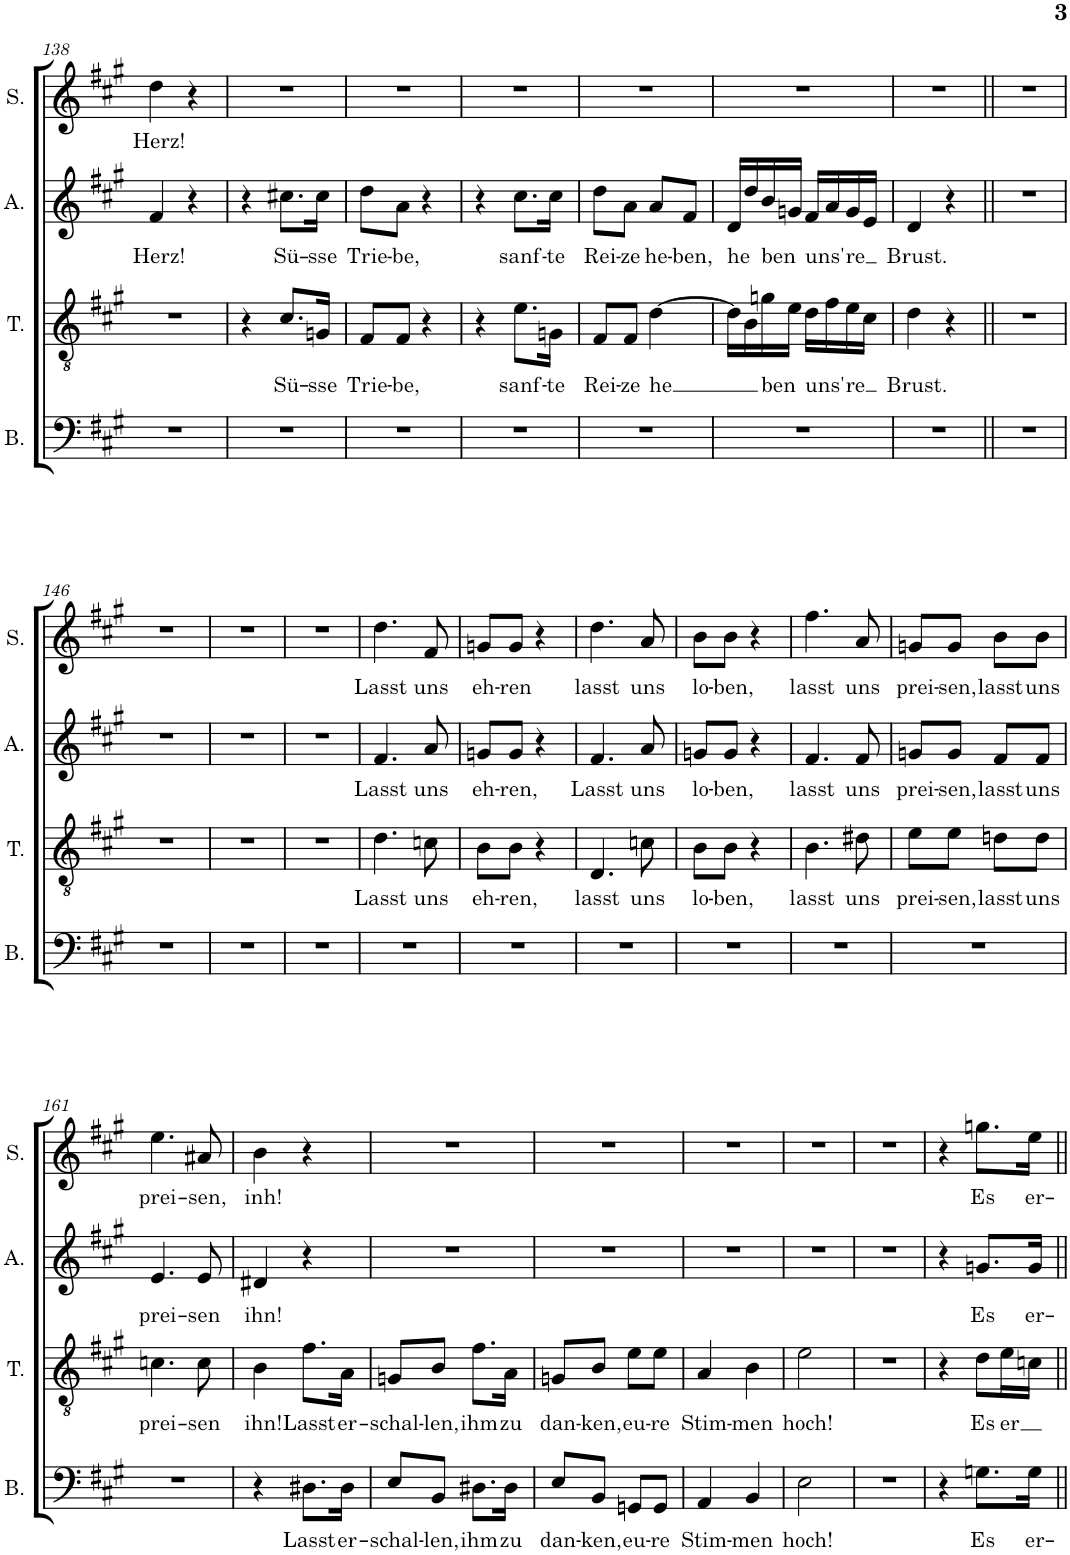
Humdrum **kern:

**kern	**text	**kern	**text	**kern	**text	**kern	**text
*part4	*part4	*part3	*part3	*part2	*part2	*part1	*part1
*staff4	*staff4	*staff3	*staff3	*staff2	*staff2	*staff1	*staff1
*I"Bass	*	*I"Tenor	*	*I"Alto	*	*I"Soprano	*
*I'B.	*	*I'T.	*	*I'A.	*	*I'S.	*
!!LO:PB:g=z
*clefF4	*	*clefGv2	*	*clefG2	*	*clefG2	*
*k[f#c#g#]	*	*k[f#c#g#]	*	*k[f#c#g#]	*	*k[f#c#g#]	*
*M2/4	*	*M2/4	*	*M2/4	*	*M2/4	*
=138	=138	=138	=138	=138	=138	=138	=138
!	!	!	!	!	!LO:LY:b	!	!LO:LY:b
2r	.	2r	.	4f#/	Herz!	4dd\	Herz!
.	.	.	.	4r	.	4r	.
=139	=139	=139	=139	=139	=139	=139	=139
2r	.	4r	.	4r	.	2r	.
!	!	!	!LO:LY:b	!	!LO:LY:b	!	!
.	.	8.c#/L	Sü-	8.cc#X\L	Sü-	.	.
!	!	!	!LO:LY:b	!	!LO:LY:b	!	!
.	.	16Gn/Jk	-sse	16cc#\Jk	-sse	.	.
=140	=140	=140	=140	=140	=140	=140	=140
!	!	!	!LO:LY:b	!	!LO:LY:b	!	!
2r	.	8F#/L	Trie-	8dd\L	Trie-	2r	.
!	!	!	!LO:LY:b	!	!LO:LY:b	!	!
.	.	8F#/J	-be,	8a\J	-be,	.	.
.	.	4r	.	4r	.	.	.
=141	=141	=141	=141	=141	=141	=141	=141
2r	.	4r	.	4r	.	2r	.
!	!	!	!LO:LY:b	!	!LO:LY:b	!	!
.	.	8.e\L	sanf-	8.cc#\L	sanf-	.	.
!	!	!	!LO:LY:b	!	!LO:LY:b	!	!
.	.	16Gn\Jk	-te	16cc#\Jk	-te	.	.
=142	=142	=142	=142	=142	=142	=142	=142
!	!	!	!LO:LY:b	!	!LO:LY:b	!	!
2r	.	8F#/L	Rei-	8dd\L	Rei-	2r	.
!	!	!	!LO:LY:b	!	!LO:LY:b	!	!
.	.	8F#/J	-ze	8a\J	-ze	.	.
!	!	!	!LO:LY:b	!	!LO:LY:b	!	!
.	.	[4d\	he	8a/L	he-	.	.
!	!	!	!	!	!LO:LY:b	!	!
.	.	.	.	8f#/J	-ben,	.	.
=143	=143	=143	=143	=143	=143	=143	=143
!	!	!	!	!	!LO:LY:b	!	!
2r	.	16d\LL]	.	16d/LL	he	2r	.
.	.	16B\	.	16dd/	.	.	.
!	!	!	!LO:LY:b	!	!LO:LY:b	!	!
.	.	16gn\	ben	16b/	ben	.	.
.	.	16e\JJ	.	16gn/JJ	.	.	.
!	!	!	!LO:LY:b	!	!LO:LY:b	!	!
.	.	16d\LL	uns'	16f#/LL	-uns'	.	.
.	.	16f#\	.	16a/	.	.	.
!	!	!	!LO:LY:b	!	!LO:LY:b	!	!
.	.	16e\	re	16g/	re	.	.
.	.	16c#\JJ	.	16e/JJ	.	.	.
=144	=144	=144	=144	=144	=144	=144	=144
!	!	!	!LO:LY:b	!	!LO:LY:b	!	!
2r	.	4d\	Brust.	4d/	Brust.	2r	.
.	.	4r	.	4r	.	.	.
=145||	=145||	=145||	=145||	=145||	=145||	=145||	=145||
2r	.	2r	.	2r	.	2r	.
!!LO:LB:g=z
=146	=146	=146	=146	=146	=146	=146	=146
2r	.	2r	.	2r	.	2r	.
=147	=147	=147	=147	=147	=147	=147	=147
2r	.	2r	.	2r	.	2r	.
=148	=148	=148	=148	=148	=148	=148	=148
2r	.	2r	.	2r	.	2r	.
=155	=155	=155	=155	=155	=155	=155	=155
!	!	!	!LO:LY:b	!	!LO:LY:b	!	!LO:LY:b
2r	.	4.d\	Lasst	4.f#/	Lasst	4.dd\	Lasst
!	!	!	!LO:LY:b	!	!LO:LY:b	!	!LO:LY:b
.	.	8cn\	uns	8a/	uns	8f#/	uns
=156	=156	=156	=156	=156	=156	=156	=156
!	!	!	!LO:LY:b	!	!LO:LY:b	!	!LO:LY:b
2r	.	8B\L	eh-	8gn/L	eh-	8gn/L	eh-
!	!	!	!LO:LY:b	!	!LO:LY:b	!	!LO:LY:b
.	.	8B\J	-ren,	8g/J	-ren,	8g/J	-ren
.	.	4r	.	4r	.	4r	.
=157	=157	=157	=157	=157	=157	=157	=157
!	!	!	!LO:LY:b	!	!LO:LY:b	!	!LO:LY:b
2r	.	4.D/	lasst	4.f#/	Lasst	4.dd\	lasst
!	!	!	!LO:LY:b	!	!LO:LY:b	!	!LO:LY:b
.	.	8cn\	uns	8a/	uns	8a/	uns
=158	=158	=158	=158	=158	=158	=158	=158
!	!	!	!LO:LY:b	!	!LO:LY:b	!	!LO:LY:b
2r	.	8B\L	lo-	8gn/L	lo-	8b\L	lo-
!	!	!	!LO:LY:b	!	!LO:LY:b	!	!LO:LY:b
.	.	8B\J	-ben,	8g/J	-ben,	8b\J	-ben,
.	.	4r	.	4r	.	4r	.
=159	=159	=159	=159	=159	=159	=159	=159
!	!	!	!LO:LY:b	!	!LO:LY:b	!	!LO:LY:b
2r	.	4.B\	lasst	4.f#/	lasst	4.ff#\	lasst
!	!	!	!LO:LY:b	!	!LO:LY:b	!	!LO:LY:b
.	.	8d#X\	uns	8f#/	uns	8a/	uns
=160	=160	=160	=160	=160	=160	=160	=160
!	!	!	!LO:LY:b	!	!LO:LY:b	!	!LO:LY:b
2r	.	8e\L	prei-	8gn/L	prei-	8gn/L	prei-
!	!	!	!LO:LY:b	!	!LO:LY:b	!	!LO:LY:b
.	.	8e\J	-sen,	8g/J	-sen,	8g/J	-sen,
!	!	!	!LO:LY:b	!	!LO:LY:b	!	!LO:LY:b
.	.	8dn\L	lasst	8f#/L	lasst	8b\L	lasst
!	!	!	!LO:LY:b	!	!LO:LY:b	!	!LO:LY:b
.	.	8d\J	uns	8f#/J	uns	8b\J	uns
!!LO:LB:g=z
=161	=161	=161	=161	=161	=161	=161	=161
!	!	!	!LO:LY:b	!	!LO:LY:b	!	!LO:LY:b
2r	.	4.cn\	prei-	4.e/	prei-	4.ee\	prei-
!	!	!	!LO:LY:b	!	!LO:LY:b	!	!LO:LY:b
.	.	8c\	-sen	8e/	-sen	8a#X/	-sen,
=162	=162	=162	=162	=162	=162	=162	=162
!	!	!	!LO:LY:b	!	!LO:LY:b	!	!LO:LY:b
4r	.	4B\	ihn!	4d#X/	ihn!	4b\	inh!
!	!LO:LY:b	!	!LO:LY:b	!	!	!	!
8.D#X\L	Lasst	8.f#\L	Lasst	4r	.	4r	.
!	!LO:LY:b	!	!LO:LY:b	!	!	!	!
16D#\Jk	er-	16A\Jk	er-	.	.	.	.
=163	=163	=163	=163	=163	=163	=163	=163
!	!LO:LY:b	!	!LO:LY:b	!	!	!	!
8E/L	-schal-	8Gn/L	-schal-	2r	.	2r	.
!	!LO:LY:b	!	!LO:LY:b	!	!	!	!
8BB/J	-len,	8B/J	-len,	.	.	.	.
!	!LO:LY:b	!	!LO:LY:b	!	!	!	!
8.D#X\L	ihm	8.f#\L	ihm	.	.	.	.
!	!LO:LY:b	!	!LO:LY:b	!	!	!	!
16D#\Jk	zu	16A\Jk	zu	.	.	.	.
=164	=164	=164	=164	=164	=164	=164	=164
!	!LO:LY:b	!	!LO:LY:b	!	!	!	!
8E/L	dan-	8Gn/L	dan-	2r	.	2r	.
!	!LO:LY:b	!	!LO:LY:b	!	!	!	!
8BB/J	-ken,	8B/J	-ken,	.	.	.	.
!	!LO:LY:b	!	!LO:LY:b	!	!	!	!
8GGn/L	eu-	8e\L	eu-	.	.	.	.
!	!LO:LY:b	!	!LO:LY:b	!	!	!	!
8GG/J	-re	8e\J	-re	.	.	.	.
=165	=165	=165	=165	=165	=165	=165	=165
!	!LO:LY:b	!	!LO:LY:b	!	!	!	!
4AA/	Stim-	4A/	Stim-	2r	.	2r	.
!	!LO:LY:b	!	!LO:LY:b	!	!	!	!
4BB/	-men	4B\	-men	.	.	.	.
=166	=166	=166	=166	=166	=166	=166	=166
!	!LO:LY:b	!	!LO:LY:b	!	!	!	!
2E\	hoch!	2e\	hoch!	2r	.	2r	.
=167	=167	=167	=167	=167	=167	=167	=167
2r	.	2r	.	2r	.	2r	.
=168	=168	=168	=168	=168	=168	=168	=168
4r	.	4r	.	4r	.	4r	.
!	!LO:LY:b	!	!LO:LY:b	!	!LO:LY:b	!	!LO:LY:b
8.Gn\L	Es	8d\L	Es	8.gn/L	Es	8.ggn\L	Es
!	!	!	!LO:LY:b	!	!	!	!
.	.	16e\L	er	.	.	.	.
!	!LO:LY:b	!	!	!	!LO:LY:b	!	!LO:LY:b
16G\Jk	er-	16cn\JJ	.	16g/Jk	er-	16ee\Jk	er-
=||	=||	=||	=||	=||	=||	=||	=||
*-	*-	*-	*-	*-	*-	*-	*-
